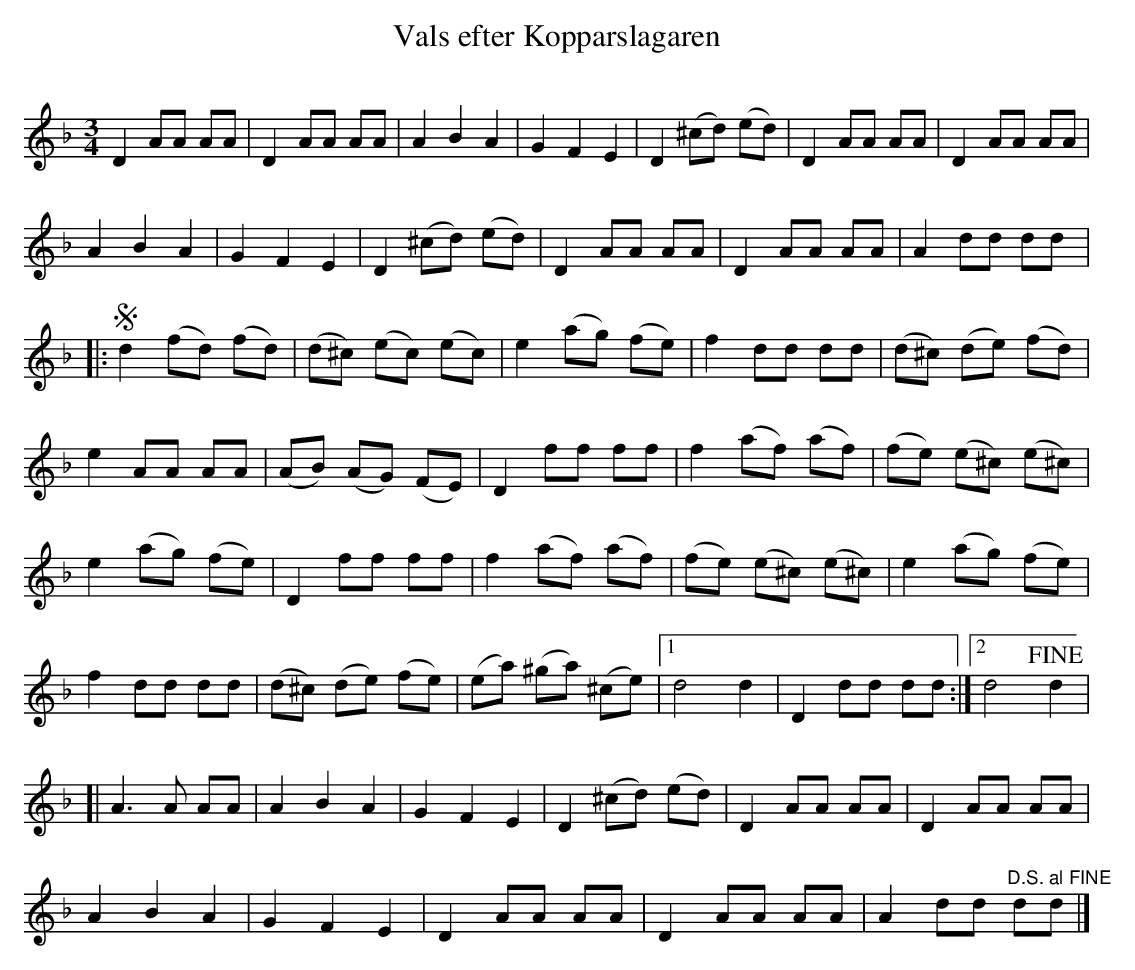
X:1
T:Vals efter Kopparslagaren
Q:180
L:1/8
M:3/4
K:Dm
V:1
D2 AA AA | D2 AA AA | A2 B2 A2 | G2 F2 E2 | D2 (^cd) (ed) | D2 AA AA | D2 AA AA |
A2 B2 A2 | G2 F2 E2 | D2 (^cd) (ed) | D2 AA AA | D2 AA AA | A2 dd dd |:
!segno! d2 (fd) (fd) | (d^c) (ec) (ec) | e2 (ag) (fe) | f2 dd dd | (d^c) (de) (fd) |
e2 AA AA | (AB) (AG) (FE) | D2 ff ff | f2 (af) (af) | (fe) (e^c) (e^c) |
e2 (ag) (fe) | D2 ff ff | f2 (af) (af) | (fe) (e^c) (e^c) | e2 (ag) (fe) |
f2 dd dd | (d^c) (de) (fe) | (ea) (^ga) (^ce) |1 d4 d2 | D2 dd dd :|2 d4!fine! d2 |
[| A3 A AA | A2 B2 A2 | G2 F2 E2 | D2 (^cd) (ed) | D2 AA AA | D2 AA AA |
A2 B2 A2 | G2 F2 E2 | D2 AA AA | D2 AA AA | A2 dd "^D.S. al FINE" dd |]
